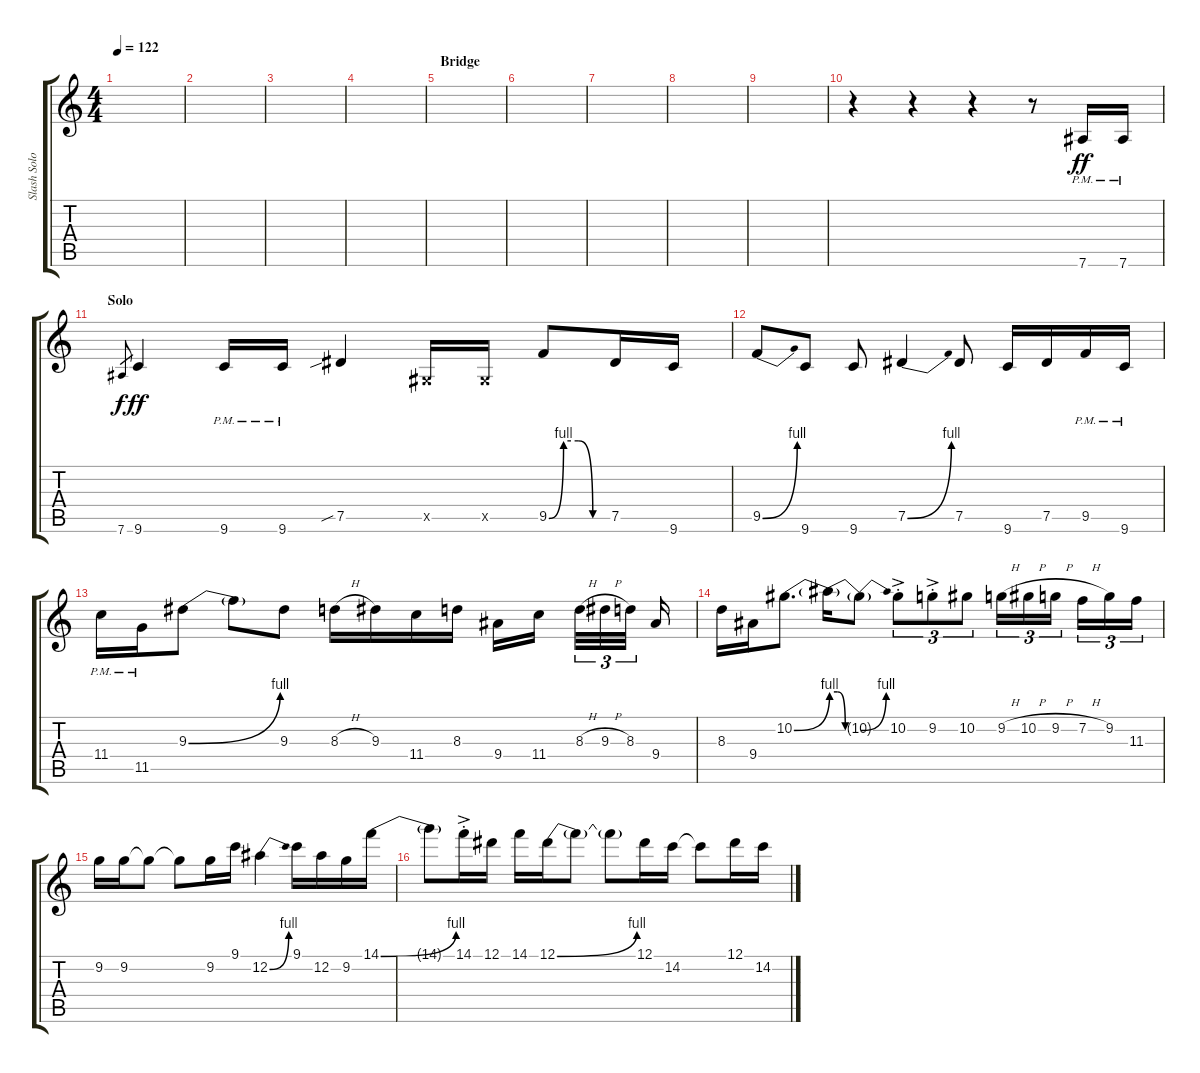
\track ("Slash Solo" "Slash Solo") {instrument overdrivenguitar}
\staff {score tabs}
\tuning (Eb4 Bb3 Gb3 Db3 Ab2 Eb2) {hide}
\ts (4 4)
\tempo 122
\clef g2
\ks c
|
|
|
|
\section ("" "Bridge")
|
|
|
|
|
r.4 r.4 r.4 r.8 7.6{pm}.16{dy ff} 7.6{pm}.16 |
\section ("" "Solo")
7.6.8{gr dy f} 9.6.4{dy ff} 9.6{pm}.16 9.6{pm}.16 7.5{sib}.4 0.5{x}.16 0.5{x}.16 9.5{be (custom 0 0 15 4 30 4 45 0 60 0)}.8 7.5.16 9.6.16 |
9.5{be (bend 0 0 60 4)}.8 9.6.8 9.6.8 7.5{be (bend 0 0 60 4)}.4 7.5.8 9.6.16 7.5.16 9.5{pm}.16 9.6{pm}.16 |
11.4{pm}.16 11.5{pm}.16 9.3{be (bend 0 0 60 4)}.8 9.3{t}.8 9.3.8 8.3{h}.16 9.3.16 11.4.16 8.3.16 9.4.16 11.4.16{beam splitsecondary} 8.3{h}.32{tu (3 2)} 9.3{h}.32{tu (3 2)} 8.3.32{tu (3 2) beam splitsecondary} 9.4.16 |
8.3.16 9.4.16 10.2{be (bend 0 0 60 4)}.8{d} 10.2{be (custom 0 4 15 4 30 0 60 0) t}.16 10.2{be (bend 0 0 60 4) t}.8 10.2{ac st}.8{tu (3 2)} 9.2{ac st}.8{tu (3 2)} 10.2.8{tu (3 2)} 9.2{h}.16{tu (3 2)} 10.2{h}.16{tu (3 2)} 9.2{h}.16{tu (3 2) beam splitsecondary} 7.2{h}.16{tu (3 2)} 9.2.16{tu (3 2)} 11.3.16{tu (3 2)} |
9.2.16 9.2.16 9.2{t}.8 9.2{t}.8 9.2.16 9.1.16 12.2{be (bend 0 0 60 4)}.4 9.1.16 12.2.16 9.2.16 14.1{be (bend 0 0 60 4)}.16 |
14.1{t}.8 14.1{ac st}.16 12.1.16 14.1.16 12.1{be (bend 0 0 60 4)}.16 12.1{t}.8 12.1{t}.8 12.1.16 14.2.16 14.2{t}.8 12.1.16 14.2.16
